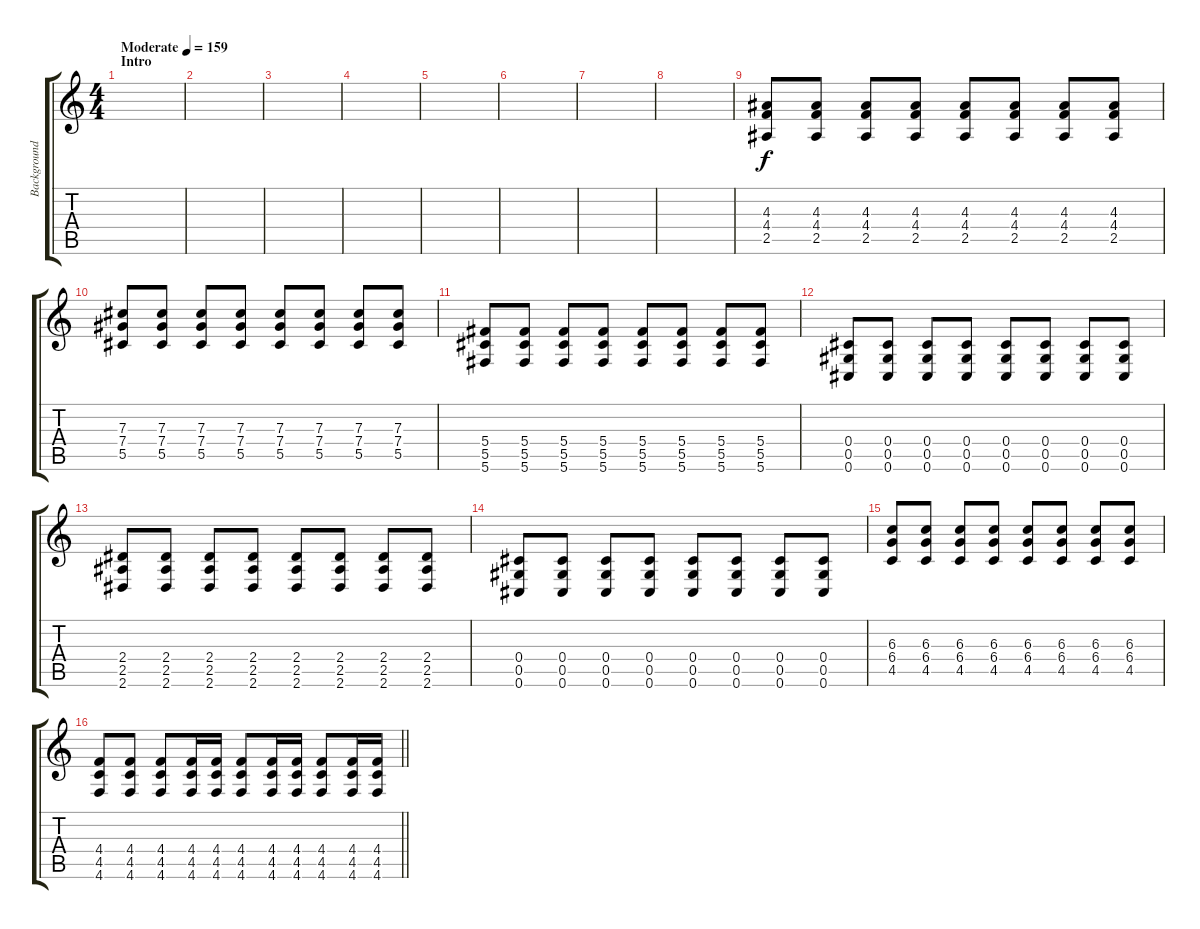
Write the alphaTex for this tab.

\track ("Background Guitar" "Background") {instrument distortionguitar}
\staff {score tabs}
\tuning (Eb4 Bb3 Gb3 Db3 Ab2 Db2) {hide}
\ts (4 4)
\section ("" "Intro")
\tempo (159 "Moderate")
\clef g2
\ks c
|
|
|
|
|
|
|
|
(4.3 4.4 2.5).8 (4.3 4.4 2.5).8 (4.3 4.4 2.5).8 (4.3 4.4 2.5).8 (4.3 4.4 2.5).8 (4.3 4.4 2.5).8 (4.3 4.4 2.5).8 (4.3 4.4 2.5).8 |
(7.3 7.4 5.5).8 (7.3 7.4 5.5).8 (7.3 7.4 5.5).8 (7.3 7.4 5.5).8 (7.3 7.4 5.5).8 (7.3 7.4 5.5).8 (7.3 7.4 5.5).8 (7.3 7.4 5.5).8 |
(5.4 5.5 5.6).8 (5.4 5.5 5.6).8 (5.4 5.5 5.6).8 (5.4 5.5 5.6).8 (5.4 5.5 5.6).8 (5.4 5.5 5.6).8 (5.4 5.5 5.6).8 (5.4 5.5 5.6).8 |
(0.4 0.5 0.6).8 (0.4 0.5 0.6).8 (0.4 0.5 0.6).8 (0.4 0.5 0.6).8 (0.4 0.5 0.6).8 (0.4 0.5 0.6).8 (0.4 0.5 0.6).8 (0.4 0.5 0.6).8 |
(2.4 2.5 2.6).8 (2.4 2.5 2.6).8 (2.4 2.5 2.6).8 (2.4 2.5 2.6).8 (2.4 2.5 2.6).8 (2.4 2.5 2.6).8 (2.4 2.5 2.6).8 (2.4 2.5 2.6).8 |
(0.4 0.5 0.6).8 (0.4 0.5 0.6).8 (0.4 0.5 0.6).8 (0.4 0.5 0.6).8 (0.4 0.5 0.6).8 (0.4 0.5 0.6).8 (0.4 0.5 0.6).8 (0.4 0.5 0.6).8 |
(6.3 6.4 4.5).8 (6.3 6.4 4.5).8 (6.3 6.4 4.5).8 (6.3 6.4 4.5).8 (6.3 6.4 4.5).8 (6.3 6.4 4.5).8 (6.3 6.4 4.5).8 (6.3 6.4 4.5).8 |
\barLineRight lightlight
(4.4 4.5 4.6).8 (4.4 4.5 4.6).8 (4.4 4.5 4.6).8 (4.4 4.5 4.6).16 (4.4 4.5 4.6).16 (4.4 4.5 4.6).8 (4.4 4.5 4.6).16 (4.4 4.5 4.6).16 (4.4 4.5 4.6).8 (4.4 4.5 4.6).16 (4.4 4.5 4.6).16
